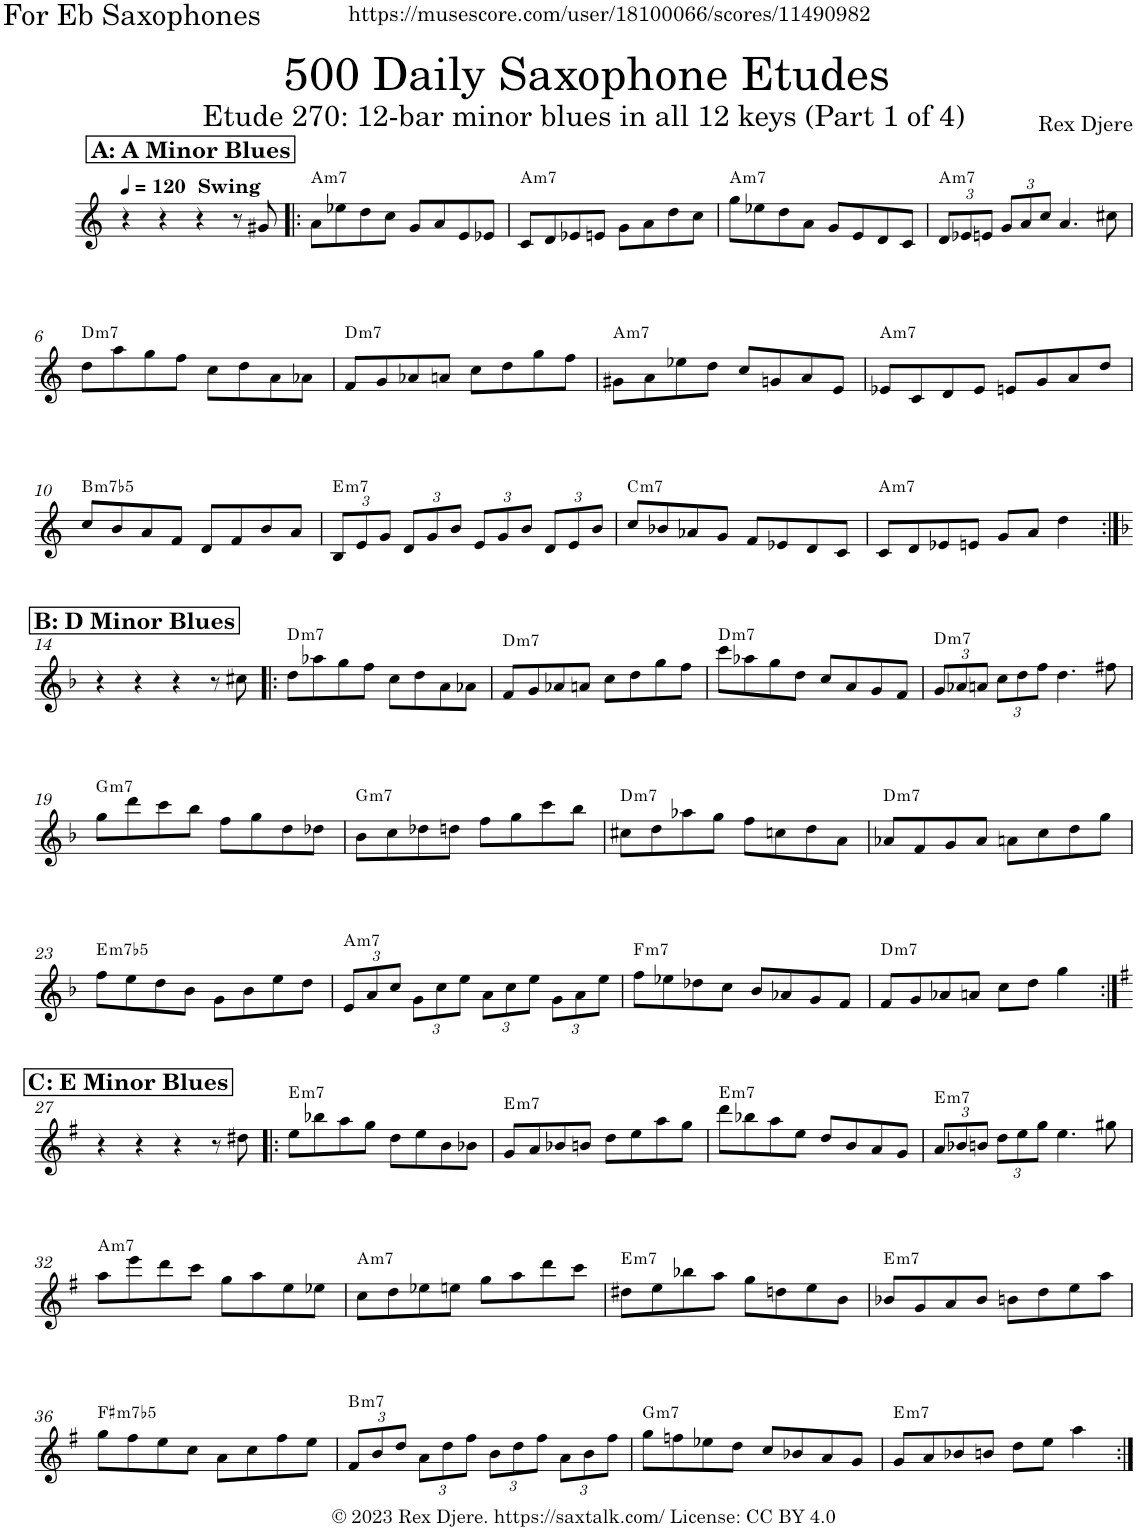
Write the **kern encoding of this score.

**kern	**harte
*part1	*part1
*staff1	*
*I"Alto Saxophone	*
*I'A. Sax.	*
*clefG2	*
*Trd5c9	*
*k[]	*
!!LO:REH:place=s1:a:B:cj:fs=14:t=A&colon; A Minor Blues
=1	=1
!LO:TX:a:B:t=Swing	!
4r	.
4r	.
4r	.
8r	.
8g#X/	.
=2!|:	=2!|:
!	!LO:H:kt=m7
8a\L	A:min7
8ee-X\	.
8dd\	.
8cc\J	.
8g/L	.
8a/	.
8e/	.
8e-X/J	.
=3	=3
!	!LO:H:kt=m7
8c/L	A:min7
8d/	.
8e-X/	.
8en/J	.
8g\L	.
8a\	.
8dd\	.
8cc\J	.
=4	=4
!	!LO:H:kt=m7
8gg\L	A:min7
8ee-X\	.
8dd\	.
8a\J	.
8g/L	.
8e/	.
8d/	.
8c/J	.
=5	=5
*Xbrackettup	*
!	!LO:H:kt=m7
12d/L	A:min7
12e-X/	.
12en/J	.
12g/L	.
12a/	.
12cc/J	.
4.a/	.
8cc#X\	.
!!LO:LB:g=z
=6	=6
!	!LO:H:kt=m7
8dd\L	D:min7
8aa\	.
8gg\	.
8ff\J	.
8cc\L	.
8dd\	.
8a\	.
8a-X\J	.
=7	=7
!	!LO:H:kt=m7
8f/L	D:min7
8g/	.
8a-X/	.
8an/J	.
8cc\L	.
8dd\	.
8gg\	.
8ff\J	.
=8	=8
!	!LO:H:kt=m7
8g#X\L	A:min7
8a\	.
8ee-X\	.
8dd\J	.
8cc/L	.
8gn/	.
8a/	.
8e/J	.
=9	=9
!	!LO:H:kt=m7
8e-X/L	A:min7
8c/	.
8d/	.
8e-/J	.
8en/L	.
8g/	.
8a/	.
8dd/J	.
!!LO:LB:g=z
=10	=10
!	!LO:H:kt=m7b5
8cc/L	B:hdim7
8b/	.
8a/	.
8f/J	.
8d/L	.
8f/	.
8b/	.
8a/J	.
=11	=11
!	!LO:H:kt=m7
12B/L	E:min7
12e/	.
12g/J	.
12d/L	.
12g/	.
12b/J	.
12e/L	.
12g/	.
12b/J	.
12d/L	.
12e/	.
12b/J	.
=12	=12
!	!LO:H:kt=m7
8cc/L	C:min7
8b-X/	.
8a-X/	.
8g/J	.
8f/L	.
8e-X/	.
8d/	.
8c/J	.
=13	=13
!	!LO:H:kt=m7
8c/L	A:min7
8d/	.
8e-X/	.
8en/J	.
8g/L	.
8a/J	.
4dd\	.
!!LO:LB:g=z
!!LO:REH:place=s1:a:B:cj:fs=14:t=B&colon; D Minor Blues
=14:|!	=14:|!
*k[b-]	*
4r	.
4r	.
4r	.
8r	.
8cc#X\	.
=15!|:	=15!|:
!	!LO:H:kt=m7
8dd\L	D:min7
8aa-X\	.
8gg\	.
8ff\J	.
8cc\L	.
8dd\	.
8a\	.
8a-X\J	.
=16	=16
!	!LO:H:kt=m7
8f/L	D:min7
8g/	.
8a-X/	.
8an/J	.
8cc\L	.
8dd\	.
8gg\	.
8ff\J	.
=17	=17
!	!LO:H:kt=m7
8ccc\L	D:min7
8aa-X\	.
8gg\	.
8dd\J	.
8cc/L	.
8a/	.
8g/	.
8f/J	.
=18	=18
!	!LO:H:kt=m7
12g/L	D:min7
12a-X/	.
12an/J	.
12cc\L	.
12dd\	.
12ff\J	.
4.dd\	.
8ff#X\	.
!!LO:LB:g=z
=19	=19
!	!LO:H:kt=m7
8gg\L	G:min7
8ddd\	.
8ccc\	.
8bb-\J	.
8ff\L	.
8gg\	.
8dd\	.
8dd-X\J	.
=20	=20
!	!LO:H:kt=m7
8b-\L	G:min7
8cc\	.
8dd-X\	.
8ddn\J	.
8ff\L	.
8gg\	.
8ccc\	.
8bb-\J	.
=21	=21
!	!LO:H:kt=m7
8cc#X\L	D:min7
8dd\	.
8aa-X\	.
8gg\J	.
8ff\L	.
8ccn\	.
8dd\	.
8a\J	.
=22	=22
!	!LO:H:kt=m7
8a-X/L	D:min7
8f/	.
8g/	.
8a-/J	.
8an\L	.
8cc\	.
8dd\	.
8gg\J	.
!!LO:LB:g=z
=23	=23
!	!LO:H:kt=m7b5
8ff\L	E:hdim7
8ee\	.
8dd\	.
8b-\J	.
8g\L	.
8b-\	.
8ee\	.
8dd\J	.
=24	=24
!	!LO:H:kt=m7
12e/L	A:min7
12a/	.
12cc/J	.
12g\L	.
12cc\	.
12ee\J	.
12a\L	.
12cc\	.
12ee\J	.
12g\L	.
12a\	.
12ee\J	.
=25	=25
!	!LO:H:kt=m7
8ff\L	F:min7
8ee-X\	.
8dd-X\	.
8cc\J	.
8b-/L	.
8a-X/	.
8g/	.
8f/J	.
=26	=26
!	!LO:H:kt=m7
8f/L	D:min7
8g/	.
8a-X/	.
8an/J	.
8cc\L	.
8dd\J	.
4gg\	.
!!LO:LB:g=z
!!LO:REH:place=s1:a:B:cj:fs=14:t=C&colon; E Minor Blues
=27:|!	=27:|!
*k[f#]	*
4r	.
4r	.
4r	.
8r	.
8dd#X\	.
=28!|:	=28!|:
!	!LO:H:kt=m7
8ee\L	E:min7
8bb-X\	.
8aa\	.
8gg\J	.
8dd\L	.
8ee\	.
8b\	.
8b-X\J	.
=29	=29
!	!LO:H:kt=m7
8g/L	E:min7
8a/	.
8b-X/	.
8bn/J	.
8dd\L	.
8ee\	.
8aa\	.
8gg\J	.
=30	=30
!	!LO:H:kt=m7
8ddd\L	E:min7
8bb-X\	.
8aa\	.
8ee\J	.
8dd/L	.
8b/	.
8a/	.
8g/J	.
=31	=31
!	!LO:H:kt=m7
12a/L	E:min7
12b-X/	.
12bn/J	.
12dd\L	.
12ee\	.
12gg\J	.
4.ee\	.
8gg#X\	.
!!LO:LB:g=z
=32	=32
!	!LO:H:kt=m7
8aa\L	A:min7
8eee\	.
8ddd\	.
8ccc\J	.
8gg\L	.
8aa\	.
8ee\	.
8ee-X\J	.
=33	=33
!	!LO:H:kt=m7
8cc\L	A:min7
8dd\	.
8ee-X\	.
8een\J	.
8gg\L	.
8aa\	.
8ddd\	.
8ccc\J	.
=34	=34
!	!LO:H:kt=m7
8dd#X\L	E:min7
8ee\	.
8bb-X\	.
8aa\J	.
8gg\L	.
8ddn\	.
8ee\	.
8b\J	.
=35	=35
!	!LO:H:kt=m7
8b-X/L	E:min7
8g/	.
8a/	.
8b-/J	.
8bn\L	.
8dd\	.
8ee\	.
8aa\J	.
!!LO:LB:g=z
=36	=36
!	!LO:H:kt=m7b5
8gg\L	F#:hdim7
8ff#\	.
8ee\	.
8cc\J	.
8a\L	.
8cc\	.
8ff#\	.
8ee\J	.
=37	=37
!	!LO:H:kt=m7
12f#/L	B:min7
12b/	.
12dd/J	.
12a\L	.
12dd\	.
12ff#\J	.
12b\L	.
12dd\	.
12ff#\J	.
12a\L	.
12b\	.
12ff#\J	.
=38	=38
!	!LO:H:kt=m7
8gg\L	G:min7
8ffn\	.
8ee-X\	.
8dd\J	.
8cc/L	.
8b-X/	.
8a/	.
8g/J	.
=39	=39
!	!LO:H:kt=m7
8g/L	E:min7
8a/	.
8b-X/	.
8bn/J	.
8dd\L	.
8ee\J	.
4aa\	.
=:|!	=:|!
*-	*-
